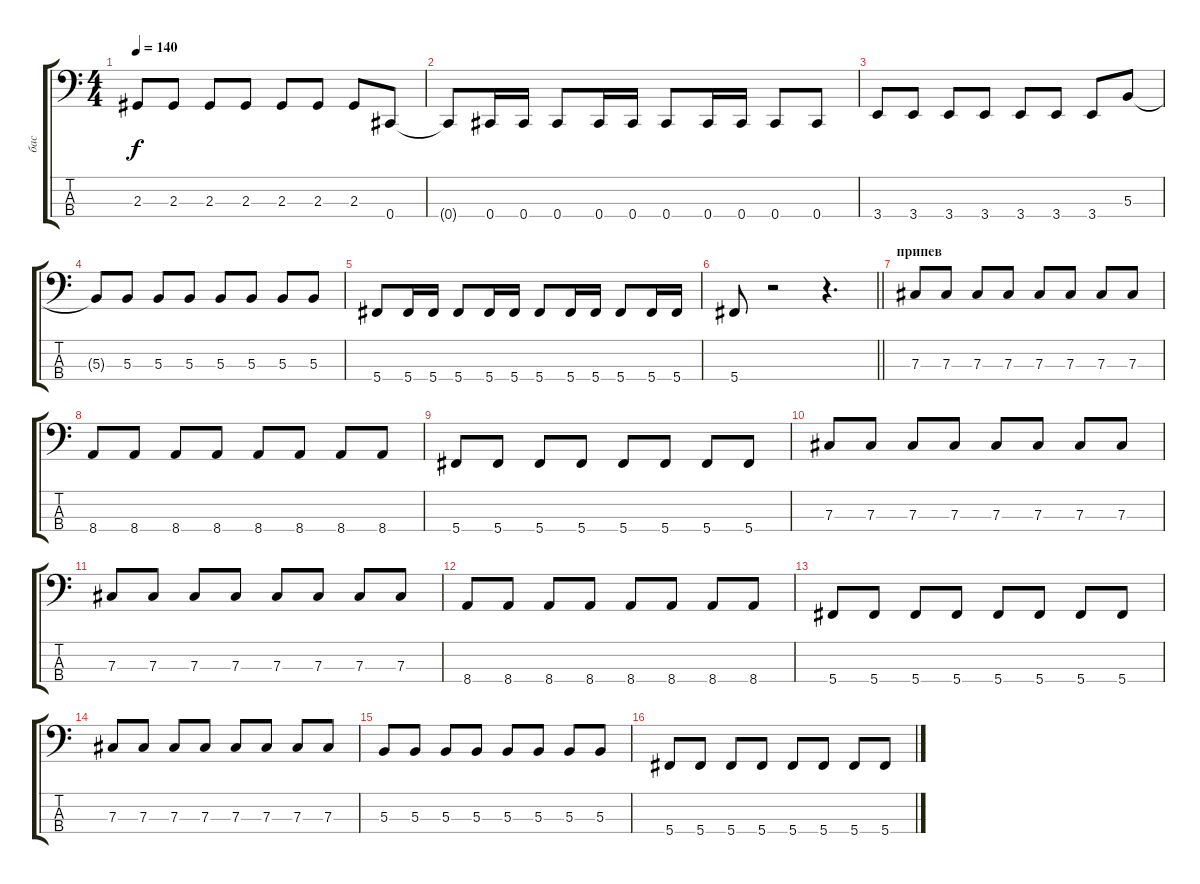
\track ("бас" "бас") {instrument electricbassfinger}
\staff {score tabs}
\tuning (E2 B1 Gb1 Db1) {hide}
\ts (4 4)
\tempo 140
\clef f4
\ks c
2.3.8{dy f} 2.3.8 2.3.8 2.3.8 2.3.8 2.3.8 2.3.8 0.4.8 |
0.4{t}.8 0.4.16 0.4.16 0.4.8 0.4.16 0.4.16 0.4.8 0.4.16 0.4.16 0.4.8 0.4.8 |
3.4.8 3.4.8 3.4.8 3.4.8 3.4.8 3.4.8 3.4.8 5.3.8 |
5.3{t}.8 5.3.8 5.3.8 5.3.8 5.3.8 5.3.8 5.3.8 5.3.8 |
5.4.8 5.4.16 5.4.16 5.4.8 5.4.16 5.4.16 5.4.8 5.4.16 5.4.16 5.4.8 5.4.16 5.4.16 |
\barLineRight lightlight
5.4.8 r.2 r.4{d} |
\section ("" "припев")
7.3.8 7.3.8 7.3.8 7.3.8 7.3.8 7.3.8 7.3.8 7.3.8 |
8.4.8 8.4.8 8.4.8 8.4.8 8.4.8 8.4.8 8.4.8 8.4.8 |
5.4.8 5.4.8 5.4.8 5.4.8 5.4.8 5.4.8 5.4.8 5.4.8 |
7.3.8 7.3.8 7.3.8 7.3.8 7.3.8 7.3.8 7.3.8 7.3.8 |
7.3.8 7.3.8 7.3.8 7.3.8 7.3.8 7.3.8 7.3.8 7.3.8 |
8.4.8 8.4.8 8.4.8 8.4.8 8.4.8 8.4.8 8.4.8 8.4.8 |
5.4.8 5.4.8 5.4.8 5.4.8 5.4.8 5.4.8 5.4.8 5.4.8 |
7.3.8 7.3.8 7.3.8 7.3.8 7.3.8 7.3.8 7.3.8 7.3.8 |
5.3.8 5.3.8 5.3.8 5.3.8 5.3.8 5.3.8 5.3.8 5.3.8 |
5.4.8 5.4.8 5.4.8 5.4.8 5.4.8 5.4.8 5.4.8 5.4.8
